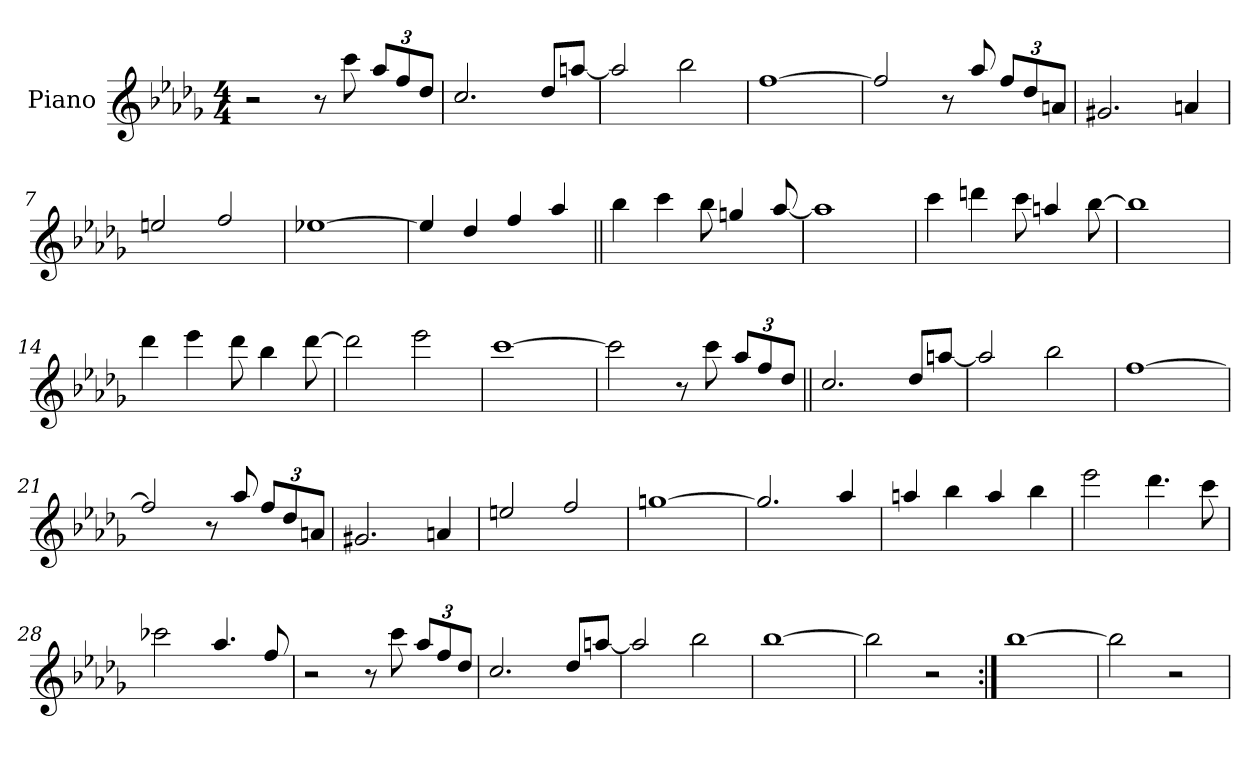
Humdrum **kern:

**kern
*part1
*staff1
*I"Piano
*I'Pno.
*clefG2
*ITrd8c14
*k[b-e-a-d-g-]
*D-:
*M4/4
=1
2r
8r
8cc\
*Xbrackettup
12a-/L
12f/
12d-/J
=2
2.c/
8d-/L
[8an/J
=3
2a/]
2b-\
=4
[1f
=5
2f/]
8r
8a-/
12f/L
12d-/
12An/J
!!LO:LB:g=z
=6
2.G#X/
4An/
=7
2en/
2f/
=8
[1e-X
=9
4e-/]
4d-/
4f/
4a-/
=10||
4b-\
4cc\
8b-\
4gn/
[8a-/
!!LO:LB:g=z
=11
1a-]
=12
4cc\
4ddn\
8cc\
4an/
[8b-\
=13
1b-]
=14
4dd-\
4ee-\
8dd-\
4b-\
[8dd-\
=15
2dd-\]
2ee-\
!!LO:LB:g=z
=16
[1cc
=17
2cc\]
8r
8cc\
12a-/L
12f/
12d-/J
=18||
2.c/
8d-/L
[8an/J
=19
2a/]
2b-\
=20
[1f
!!LO:LB:g=z
=21
2f/]
8r
8a-/
12f/L
12d-/
12An/J
=22
2.G#X/
4An/
=23
2en/
2f/
=24
[1gn
=25
2.g/]
4a-/
!!LO:LB:g=z
=26
4an/
4b-\
4a/
4b-\
=27
2ee-\
4.dd-\
8cc\
=28
2cc-X\
4.a-/
8f/
=29
2r
8r
8cc\
12a-/L
12f/
12d-/J
=30
2.c/
8d-/L
[8an/J
!!LO:LB:g=z
=31
2a/]
2b-\
=32
[1b-
=33
2b-\]
2r
=34:|!
[1b-
=35
2b-\]
2r
=
*-
